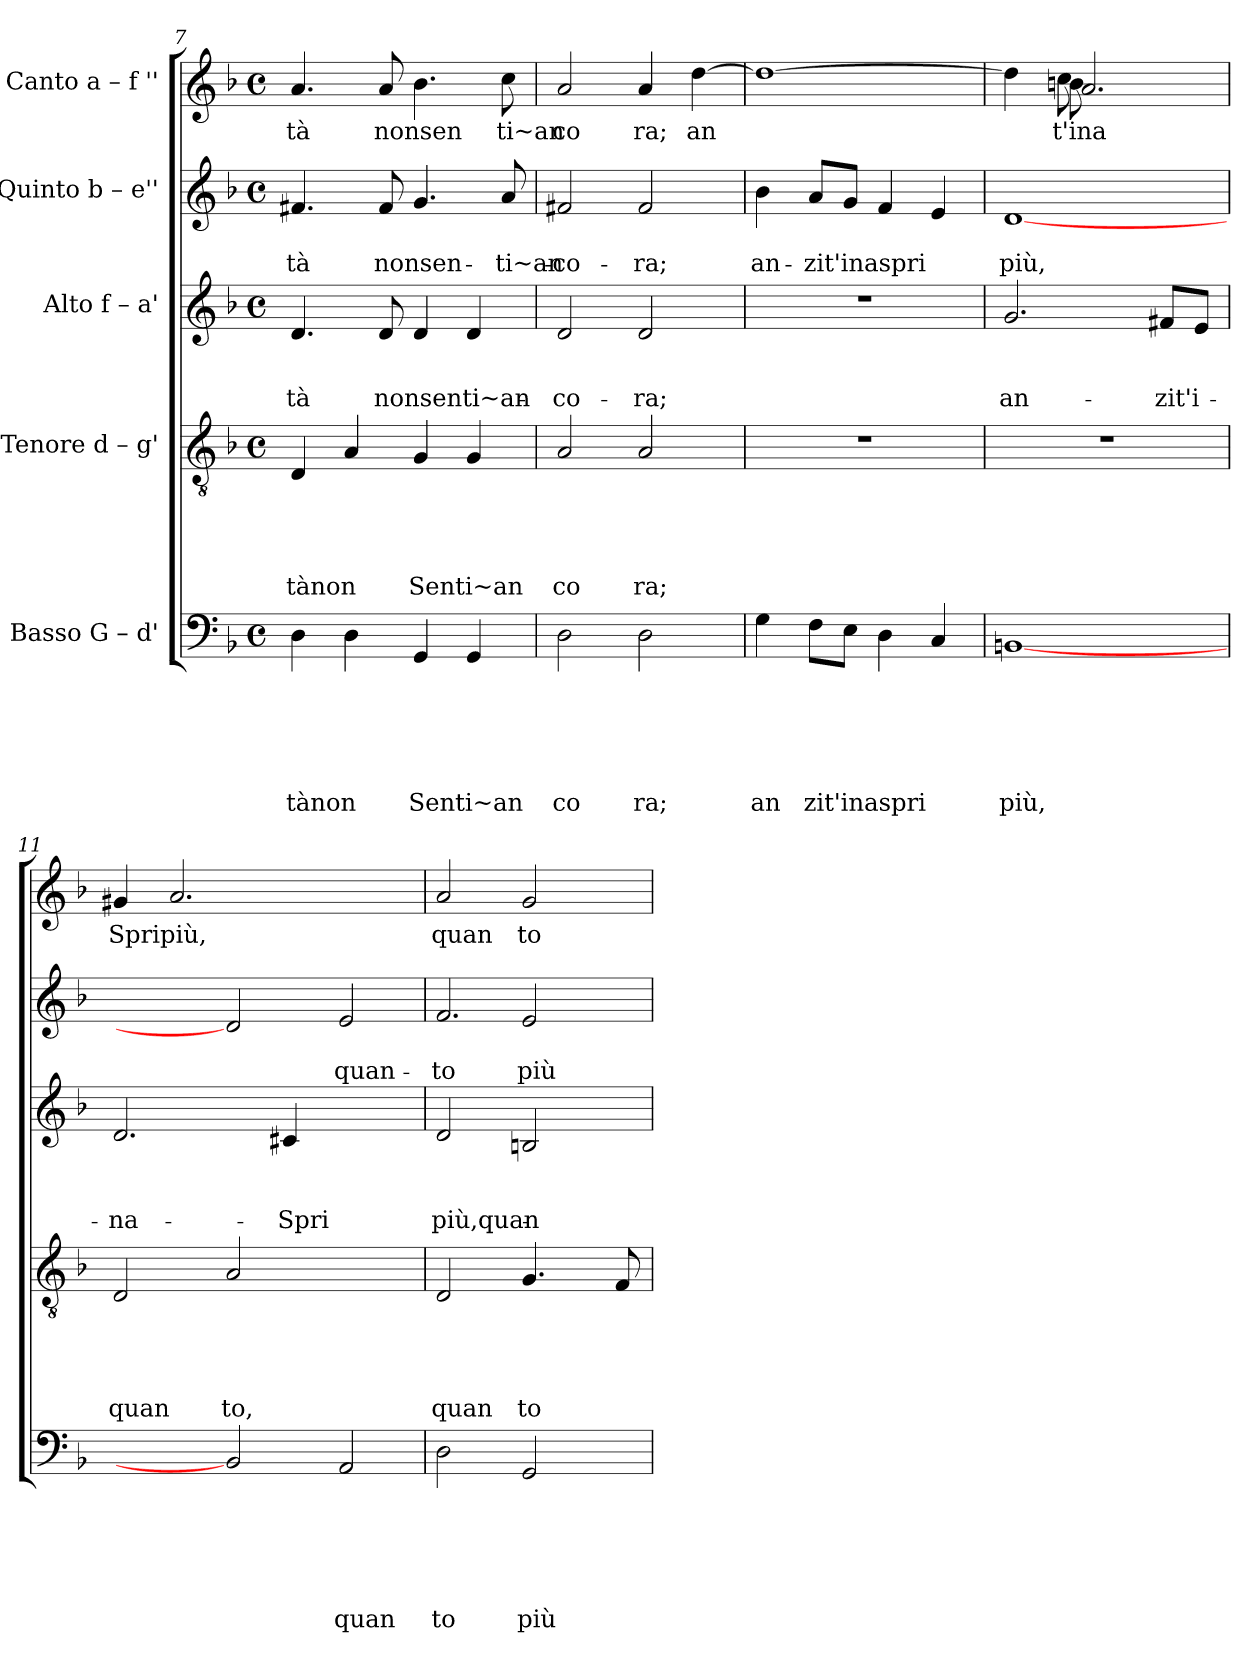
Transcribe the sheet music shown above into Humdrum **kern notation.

**kern	**text	**text	**text	**text	**text	**text	**kern	**text	**text	**text	**text	**text	**kern	**text	**text	**text	**kern	**text	**text	**kern	**text
*part5	*part5	*part5	*part5	*part5	*part5	*part5	*part4	*part4	*part4	*part4	*part4	*part4	*part3	*part3	*part3	*part3	*part2	*part2	*part2	*part1	*part1
*staff5	*staff5	*staff5	*staff5	*staff5	*staff5	*staff5	*staff4	*staff4	*staff4	*staff4	*staff4	*staff4	*staff3	*staff3	*staff3	*staff3	*staff2	*staff2	*staff2	*staff1	*staff1
*I"Basso G – d'	*	*	*	*	*	*	*I"Tenore d – g'	*	*	*	*	*	*I"Alto f – a'	*	*	*	*I"Quinto b – e''	*	*	*I"Canto a – f ''	*
!!LO:LB:g=z
*clefF4	*	*	*	*	*	*	*clefGv2	*	*	*	*	*	*clefG2	*	*	*	*clefG2	*	*	*clefG2	*
*k[b-]	*	*	*	*	*	*	*k[b-]	*	*	*	*	*	*k[b-]	*	*	*	*k[b-]	*	*	*k[b-]	*
*F:	*	*	*	*	*	*	*F:	*	*	*	*	*	*F:	*	*	*	*F:	*	*	*F:	*
*M4/4	*	*	*	*	*	*	*M4/4	*	*	*	*	*	*M4/4	*	*	*	*M4/4	*	*	*M4/4	*
*met(c)	*	*	*	*	*	*	*met(c)	*	*	*	*	*	*met(c)	*	*	*	*met(c)	*	*	*met(c)	*
=7	=7	=7	=7	=7	=7	=7	=7	=7	=7	=7	=7	=7	=7	=7	=7	=7	=7	=7	=7	=7	=7
!	!	!	!	!	!	!LO:LY:b	!	!	!	!	!	!LO:LY:b	!	!	!	!LO:LY:b	!	!	!LO:LY:b	!	!LO:LY:b
4D\	.	.	.	.	.	tànon	4D/	.	.	.	.	tànon	4.d/	.	.	tà	4.f#X/	.	tà	4.a/	tà
4D\	.	.	.	.	.	.	4A/	.	.	.	.	.	.	.	.	.	.	.	.	.	.
!	!	!	!	!	!	!	!	!	!	!	!	!	!	!	!	!LO:LY:b	!	!	!LO:LY:b	!	!LO:LY:b
.	.	.	.	.	.	.	.	.	.	.	.	.	8d/	.	.	nonsenti~an-	8f#/	.	nonsen-	8a/	nonsen
!	!	!	!	!	!	!LO:LY:b	!	!	!	!	!	!LO:LY:b	!	!	!	!	!	!	!	!	!
4GG/	.	.	.	.	.	Senti~an	4G/	.	.	.	.	Senti~an	4d/	.	.	.	4.g/	.	.	4.b-\	.
4GG/	.	.	.	.	.	.	4G/	.	.	.	.	.	4d/	.	.	.	.	.	.	.	.
!	!	!	!	!	!	!	!	!	!	!	!	!	!	!	!	!	!	!	!LO:LY:b	!	!LO:LY:b
.	.	.	.	.	.	.	.	.	.	.	.	.	.	.	.	.	8a/	.	-ti~an-	8cc\	ti~an
=8	=8	=8	=8	=8	=8	=8	=8	=8	=8	=8	=8	=8	=8	=8	=8	=8	=8	=8	=8	=8	=8
!	!	!	!	!	!	!LO:LY:b	!	!	!	!	!	!LO:LY:b	!	!	!	!LO:LY:b	!	!	!LO:LY:b	!	!LO:LY:b
2D\	.	.	.	.	.	co	2A/	.	.	.	.	co	2d/	.	.	-co-	2f#X/	.	-co-	2a/	co
!	!	!	!	!	!	!LO:LY:b	!	!	!	!	!	!LO:LY:b	!	!	!	!LO:LY:b	!	!	!LO:LY:b	!	!LO:LY:b
2D\	.	.	.	.	.	ra;	2A/	.	.	.	.	ra;	2d/	.	.	-ra;	2f#/	.	-ra;	4a/	ra;
!	!	!	!	!	!	!	!	!	!	!	!	!	!	!	!	!	!	!	!	!	!LO:LY:b
.	.	.	.	.	.	.	.	.	.	.	.	.	.	.	.	.	.	.	.	[>4dd\	an
=9	=9	=9	=9	=9	=9	=9	=9	=9	=9	=9	=9	=9	=9	=9	=9	=9	=9	=9	=9	=9	=9
!	!	!	!	!	!	!LO:LY:b	!	!	!	!	!	!	!	!	!	!	!	!	!LO:LY:b	!	!
4G\	.	.	.	.	.	an	1r	.	.	.	.	.	1r	.	.	.	4b-\	.	an-	1dd_	.
!	!	!	!	!	!	!LO:LY:b	!	!	!	!	!	!	!	!	!	!	!	!	!LO:LY:b	!	!
8F\L	.	.	.	.	.	zit'inaspri	.	.	.	.	.	.	.	.	.	.	8a/L	.	-zit'inaspri	.	.
8E\J	.	.	.	.	.	.	.	.	.	.	.	.	.	.	.	.	8g/J	.	.	.	.
4D\	.	.	.	.	.	.	.	.	.	.	.	.	.	.	.	.	4f/	.	.	.	.
4C/	.	.	.	.	.	.	.	.	.	.	.	.	.	.	.	.	4e/	.	.	.	.
=10	=10	=10	=10	=10	=10	=10	=10	=10	=10	=10	=10	=10	=10	=10	=10	=10	=10	=10	=10	=10	=10
!	!	!	!	!	!	!LO:LY:b	!	!	!	!	!	!	!	!	!	!LO:LY:b	!	!	!LO:LY:b	!	!
*	*	*	*	*	*	*	*	*	*	*	*	*	*	*	*	*	*	*	*	*^	*
*	*	*	*	*	*	*	*	*	*	*	*	*	*	*	*	*	*	*	*	*	*^	*
[1BBn	.	.	.	.	.	più,	1r	.	.	.	.	.	2.g/	.	.	an-	[1d	.	più,	4dd\]	4ryy	4ryy	.
!	!	!	!	!	!	!	!	!	!	!	!	!	!	!	!	!	!	!	!	!	!	!	!LO:LY:b
!	!	!	!	!	!	!	!	!	!	!	!	!	!	!	!	!	!	!	!	!	!	!	!LO:LY:b
.	.	.	.	.	.	.	.	.	.	.	.	.	.	.	.	.	.	.	.	8cc\	8bn\	2.a/	t'ina
.	.	.	.	.	.	.	.	.	.	.	.	.	.	.	.	.	.	.	.	2ryy	2ryy	.	.
!	!	!	!	!	!	!	!	!	!	!	!	!	!	!	!	!LO:LY:b	!	!	!	!	!	!	!
.	.	.	.	.	.	.	.	.	.	.	.	.	8f#X/L	.	.	-zit'i-	.	.	.	.	.	.	.
.	.	.	.	.	.	.	.	.	.	.	.	.	8e/J	.	.	.	.	.	.	8ryy	8ryy	.	.
*	*	*	*	*	*	*	*	*	*	*	*	*	*	*	*	*	*	*	*	*	*v	*v	*
=11	=11	=11	=11	=11	=11	=11	=11	=11	=11	=11	=11	=11	=11	=11	=11	=11	=11	=11	=11	=11	=11	=11
!	!	!	!	!	!	!	!	!	!	!	!	!LO:LY:b	!	!	!	!LO:LY:b	!	!	!	!	!	!LO:LY:b
*	*	*	*	*	*	*	*	*	*	*	*	*	*	*	*	*	*	*	*	*v	*v	*
2ryy	.	.	.	.	.	.	2D/	.	.	.	.	quan	2.d/	.	.	-na-	2ryy	.	.	4g#X/	Spripiù,
.	.	.	.	.	.	.	.	.	.	.	.	.	.	.	.	.	.	.	.	2.a/	.
!	!	!	!	!	!	!	!	!	!	!	!	!LO:LY:b	!	!	!	!	!	!	!	!	!
2BB]	.	.	.	.	.	.	2A/	.	.	.	.	to,	.	.	.	.	2d]	.	.	.	.
!	!	!	!	!	!	!	!	!	!	!	!	!	!	!	!	!LO:LY:b	!	!	!	!	!
.	.	.	.	.	.	.	.	.	.	.	.	.	4c#X/	.	.	-Spri	.	.	.	.	.
!	!	!	!	!	!	!LO:LY:b	!	!	!	!	!	!	!	!	!	!	!	!	!LO:LY:b	!	!
2AA/	.	.	.	.	.	quan	2ryy	.	.	.	.	.	2ryy	.	.	.	2e/	.	quan-	2ryy	.
=12	=12	=12	=12	=12	=12	=12	=12	=12	=12	=12	=12	=12	=12	=12	=12	=12	=12	=12	=12	=12	=12
!	!	!	!	!	!	!LO:LY:b	!	!	!	!	!	!LO:LY:b	!	!	!	!LO:LY:b	!	!	!LO:LY:b	!	!LO:LY:b
*	*	*	*	*	*	*	*	*	*	*	*	*	*	*	*	*	*^	*	*	*	*
2D\	.	.	.	.	.	to	2D/	.	.	.	.	quan	2d/	.	.	più,quan-	2.f/	2ryy	.	-to	2a/	quan
!	!	!	!	!	!	!LO:LY:b	!	!	!	!	!	!LO:LY:b	!	!	!	!	!	!	!	!LO:LY:b	!	!LO:LY:b
2GG/	.	.	.	.	.	più	4.G/	.	.	.	.	to	2Bn/	.	.	.	.	2e/	.	più	2g/	to
.	.	.	.	.	.	.	.	.	.	.	.	.	.	.	.	.	4ryy	.	.	.	.	.
.	.	.	.	.	.	.	8F/	.	.	.	.	.	.	.	.	.	.	.	.	.	.	.
*	*	*	*	*	*	*	*	*	*	*	*	*	*	*	*	*	*v	*v	*	*	*	*
=	=	=	=	=	=	=	=	=	=	=	=	=	=	=	=	=	=	=	=	=	=
*-	*-	*-	*-	*-	*-	*-	*-	*-	*-	*-	*-	*-	*-	*-	*-	*-	*-	*-	*-	*-	*-
